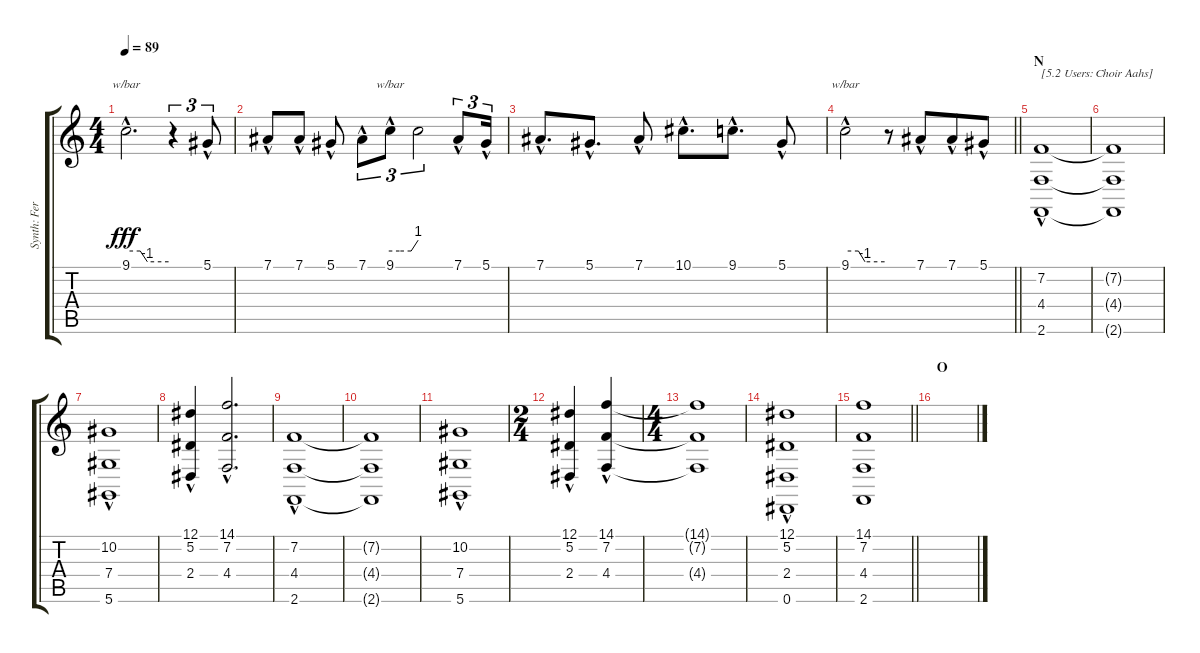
\track ("Synth: Ferdy" "Synth: Fer") {instrument choiraahs}
\staff {score tabs}
\tuning (Eb4 Bb3 Gb3 Db3 Ab2 Eb2) {hide}
\ts (4 4)
\tempo 89
\clef g2
\ks c
9.1{hac}.2{d tbe (custom default 0 0 20 0 30 -4 60 -4) dy fff} r.4{tu (3 2)} 5.1{hac}.8{tu (3 2)} |
7.1{hac}.8 7.1{hac}.8 5.1{hac}.8 7.1{hac}.8{tu (3 2)} 9.1{hac}.8{tu (3 2) tbe (custom default 0 0 20 0 45 0 60 4)} 9.1{t}.2{tu (3 2)} 7.1{hac}.8{tu (3 2)} 5.1{hac}.16{tu (3 2)} |
7.1{hac}.8{d} 5.1{hac}.8{d} 7.1{hac}.8 10.1{hac}.8{d} 9.1{hac}.8{d} 5.1{hac}.8 |
\barLineRight lightlight
9.1{hac}.2{tbe (custom default 0 0 20 0 30 -4 60 -4)} r.8 7.1{hac}.8{beam merge} 7.1{hac}.8 5.1{hac}.8 |
\section ("" "N")
(7.2{hac} 4.4{hac} 2.6{hac}).1{txt "[5.2 Users: Choir Aahs]" instrument choiraahs} |
(7.2{t} 4.4{t} 2.6{t}).1 |
(10.2{hac} 7.4{hac} 5.6{hac}).1 |
(12.1 5.2{hac} 2.4{hac}).4 (14.1 7.2{hac} 4.4{hac}).2{d} |
(7.2{hac} 4.4{hac} 2.6{hac}).1 |
(7.2{t} 4.4{t} 2.6{t}).1 |
(10.2{hac} 7.4{hac} 5.6{hac}).1 |
\ts (2 4)
(12.1 5.2{hac} 2.4{hac}).4 (14.1 7.2{hac} 4.4{hac}).4 |
\ts (4 4)
(14.1{t} 7.2{t} 4.4{t}).1 |
(12.1 5.2{hac} 2.4{hac} 0.6{hac}).1 |
\barLineRight lightlight
(14.1 7.2 4.4 2.6).1 |
\section ("" "O")
